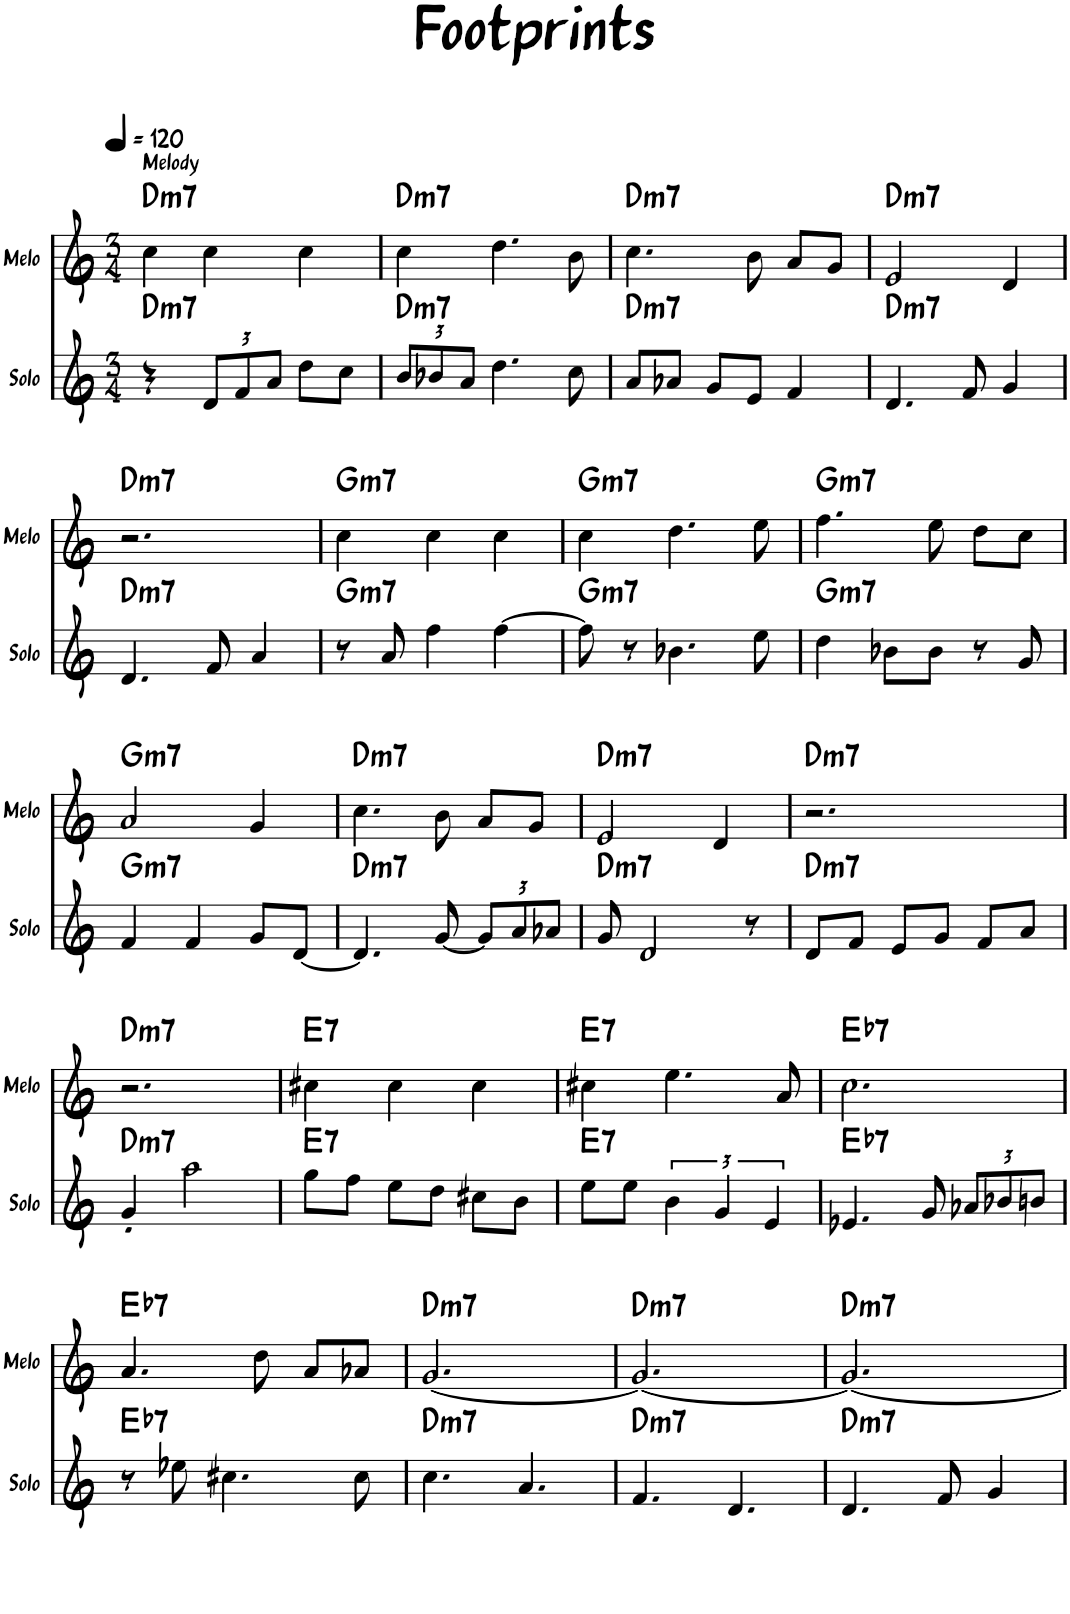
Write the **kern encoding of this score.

**kern	**harte	**kern	**harte
*part2	*part2	*part1	*part1
*staff2	*	*staff1	*
*I"Solo	*	*I"Melo	*
*I'Solo	*	*I'Melo	*
*clefG2	*	*clefG2	*
*Trd8c14	*	*Trd8c14	*
*k[]	*	*k[]	*
*M3/4	*	*M3/4	*
*MM120	*	*MM120	*
=1	=1	=1	=1
!	!LO:H:kt=m7	!LO:TX:a:t=Melody	!LO:H:kt=m7
4r	D:min7	4cc\	D:min7
*Xbrackettup	*	*	*
12d/L	.	4cc\	.
12f/	.	.	.
12a/J	.	.	.
8dd\L	.	4cc\	.
8cc\J	.	.	.
=2	=2	=2	=2
!	!LO:H:kt=m7	!	!LO:H:kt=m7
12b/L	D:min7	4cc\	D:min7
12b-X/	.	.	.
12a/J	.	.	.
4.dd\	.	4.dd\	.
8cc\	.	8b\	.
=3	=3	=3	=3
!	!LO:H:kt=m7	!	!LO:H:kt=m7
8a/L	D:min7	4.cc\	D:min7
8a-X/J	.	.	.
8g/L	.	.	.
8e/J	.	8b\	.
4f/	.	8a/L	.
.	.	8g/J	.
=4	=4	=4	=4
!	!LO:H:kt=m7	!	!LO:H:kt=m7
4.d/	D:min7	2e/	D:min7
8f/	.	.	.
4g/	.	4d/	.
!!LO:LB:g=z
=5	=5	=5	=5
!	!LO:H:kt=m7	!	!LO:H:kt=m7
4.d/	D:min7	2.r	D:min7
8f/	.	.	.
4a/	.	.	.
=6	=6	=6	=6
!	!LO:H:kt=m7	!	!LO:H:kt=m7
8r	G:min7	4cc\	G:min7
8a/	.	.	.
4ff\	.	4cc\	.
[4ff\	.	4cc\	.
=7	=7	=7	=7
!	!LO:H:kt=m7	!	!LO:H:kt=m7
8ff\]	G:min7	4cc\	G:min7
8r	.	.	.
4.b-X\	.	4.dd\	.
8ee\	.	8ee\	.
=8	=8	=8	=8
!	!LO:H:kt=m7	!	!LO:H:kt=m7
4dd\	G:min7	4.ff\	G:min7
8b-X\L	.	.	.
8b-\J	.	8ee\	.
8r	.	8dd\L	.
8g/	.	8cc\J	.
!!LO:LB:g=z
=9	=9	=9	=9
!	!LO:H:kt=m7	!	!LO:H:kt=m7
4f/	G:min7	2a/	G:min7
4f/	.	.	.
8g/L	.	4g/	.
[8d/J	.	.	.
=10	=10	=10	=10
!	!LO:H:kt=m7	!	!LO:H:kt=m7
4.d/]	D:min7	4.cc\	D:min7
[8g/	.	8b\	.
12g/L]	.	8a/L	.
12a/	.	.	.
.	.	8g/J	.
12a-X/J	.	.	.
=11	=11	=11	=11
!	!LO:H:kt=m7	!	!LO:H:kt=m7
8g/	D:min7	2e/	D:min7
2d/	.	.	.
.	.	4d/	.
8r	.	.	.
=12	=12	=12	=12
!	!LO:H:kt=m7	!	!LO:H:kt=m7
8d/L	D:min7	2.r	D:min7
8f/J	.	.	.
8e/L	.	.	.
8g/J	.	.	.
8f/L	.	.	.
8a/J	.	.	.
!!LO:LB:g=z
=13	=13	=13	=13
!	!LO:H:kt=m7	!	!LO:H:kt=m7
4g'/	D:min7	2.r	D:min7
2aa\	.	.	.
=14	=14	=14	=14
!	!LO:H:kt=7	!	!LO:H:kt=7
8gg\L	E:7	4cc#X\	E:7
8ff\J	.	.	.
8ee\L	.	4cc#\	.
8dd\J	.	.	.
8cc#X\L	.	4cc#\	.
8b\J	.	.	.
=15	=15	=15	=15
!	!LO:H:kt=7	!	!LO:H:kt=7
8ee\L	E:7	4cc#X\	E:7
8ee\J	.	.	.
*brackettup	*	*	*
6b\	.	4.ee\	.
6g/	.	.	.
6e/	.	.	.
.	.	8a/	.
=16	=16	=16	=16
!	!LO:H:kt=7	!	!LO:H:kt=7
4.e-X/	Eb:7	2.cc\	Eb:7
8g/	.	.	.
*Xbrackettup	*	*	*
12a-X/L	.	.	.
12b-X/	.	.	.
12bn/J	.	.	.
!!LO:LB:g=z
=17	=17	=17	=17
!	!LO:H:kt=7	!	!LO:H:kt=7
8r	Eb:7	4.a/	Eb:7
8ee-X\	.	.	.
4.cc#X\	.	.	.
.	.	8dd\	.
.	.	8a/L	.
8cc#\	.	8a-X/J	.
=18	=18	=18	=18
!	!LO:H:kt=m7	!	!LO:H:kt=m7
4.cc\	D:min7	[2.g/	D:min7
4.a/	.	.	.
=19	=19	=19	=19
!	!LO:H:kt=m7	!	!LO:H:kt=m7
4.f/	D:min7	2.g/_	D:min7
4.d/	.	.	.
=20	=20	=20	=20
!	!LO:H:kt=m7	!	!LO:H:kt=m7
4.d/	D:min7	2.g/_	D:min7
8f/	.	.	.
4g/	.	.	.
=	=	=	=
*-	*-	*-	*-
